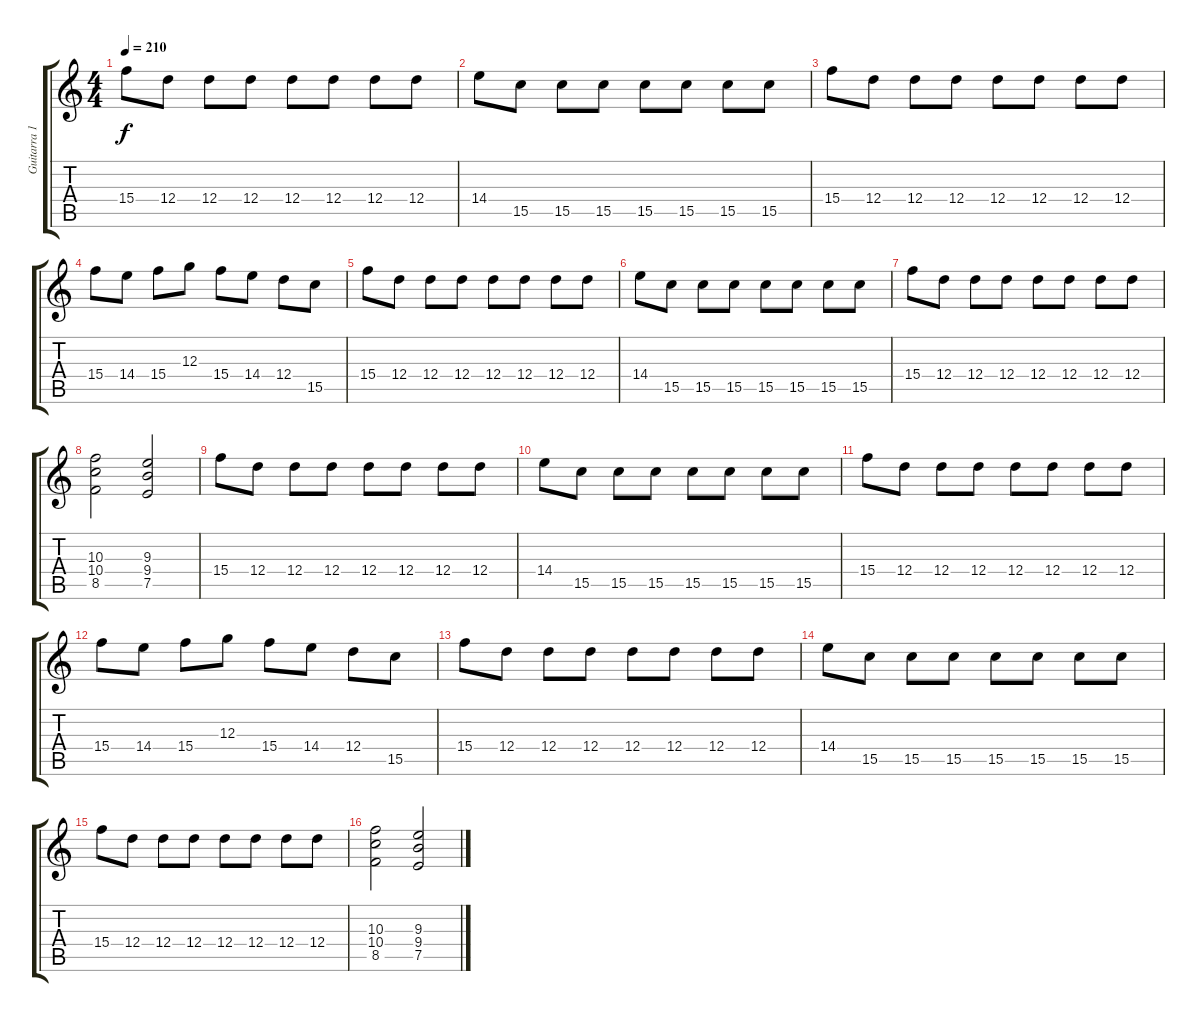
\track ("Guitarra 1" "Guitarra 1") {instrument overdrivenguitar}
\staff {score tabs}
\tuning (E4 B3 G3 D3 A2 E2) {hide}
\ts (4 4)
\tempo 210
\clef g2
\ks c
15.4.8{dy f} 12.4.8 12.4.8 12.4.8 12.4.8 12.4.8 12.4.8 12.4.8 |
14.4.8 15.5.8 15.5.8 15.5.8 15.5.8 15.5.8 15.5.8 15.5.8 |
15.4.8 12.4.8 12.4.8 12.4.8 12.4.8 12.4.8 12.4.8 12.4.8 |
15.4.8 14.4.8 15.4.8 12.3.8 15.4.8 14.4.8 12.4.8 15.5.8 |
15.4.8 12.4.8 12.4.8 12.4.8 12.4.8 12.4.8 12.4.8 12.4.8 |
14.4.8 15.5.8 15.5.8 15.5.8 15.5.8 15.5.8 15.5.8 15.5.8 |
15.4.8 12.4.8 12.4.8 12.4.8 12.4.8 12.4.8 12.4.8 12.4.8 |
(10.3 10.4 8.5).2 (9.3 9.4 7.5).2 |
15.4.8 12.4.8 12.4.8 12.4.8 12.4.8 12.4.8 12.4.8 12.4.8 |
14.4.8 15.5.8 15.5.8 15.5.8 15.5.8 15.5.8 15.5.8 15.5.8 |
15.4.8 12.4.8 12.4.8 12.4.8 12.4.8 12.4.8 12.4.8 12.4.8 |
15.4.8 14.4.8 15.4.8 12.3.8 15.4.8 14.4.8 12.4.8 15.5.8 |
15.4.8 12.4.8 12.4.8 12.4.8 12.4.8 12.4.8 12.4.8 12.4.8 |
14.4.8 15.5.8 15.5.8 15.5.8 15.5.8 15.5.8 15.5.8 15.5.8 |
15.4.8 12.4.8 12.4.8 12.4.8 12.4.8 12.4.8 12.4.8 12.4.8 |
(10.3 10.4 8.5).2 (9.3 9.4 7.5).2
